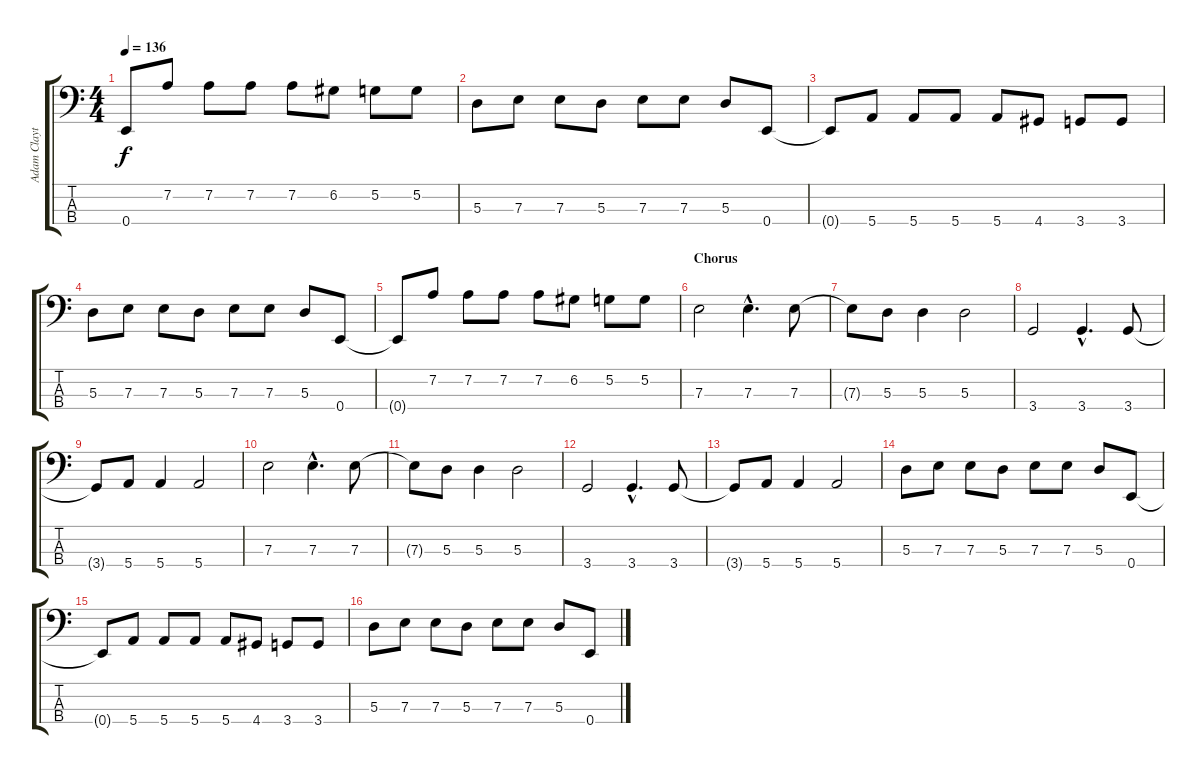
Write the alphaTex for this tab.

\track ("Adam Clayton" "Adam Clayt") {instrument acousticguitarnylon}
\staff {score tabs}
\tuning (G2 D2 A1 E1) {hide}
\ts (4 4)
\tempo 136
\clef f4
\ks c
0.4{t}.8{dy f} 7.2.8 7.2.8 7.2.8 7.2.8 6.2.8 5.2.8 5.2.8 |
5.3.8 7.3.8 7.3.8 5.3.8 7.3.8 7.3.8 5.3.8 0.4.8 |
0.4{t}.8 5.4.8 5.4.8 5.4.8 5.4.8 4.4.8 3.4.8 3.4.8 |
5.3.8 7.3.8 7.3.8 5.3.8 7.3.8 7.3.8 5.3.8 0.4.8 |
0.4{t}.8 7.2.8 7.2.8 7.2.8 7.2.8 6.2.8 5.2.8 5.2.8 |
\section ("" "Chorus")
7.3.2 7.3{hac}.4{d} 7.3.8 |
7.3{t}.8 5.3.8 5.3.4 5.3.2 |
3.4.2 3.4{hac}.4{d} 3.4.8 |
3.4{t}.8 5.4.8 5.4.4 5.4.2 |
7.3.2 7.3{hac}.4{d} 7.3.8 |
7.3{t}.8 5.3.8 5.3.4 5.3.2 |
3.4.2 3.4{hac}.4{d} 3.4.8 |
3.4{t}.8 5.4.8 5.4.4 5.4.2 |
5.3.8 7.3.8 7.3.8 5.3.8 7.3.8 7.3.8 5.3.8 0.4.8 |
0.4{t}.8 5.4.8 5.4.8 5.4.8 5.4.8 4.4.8 3.4.8 3.4.8 |
5.3.8 7.3.8 7.3.8 5.3.8 7.3.8 7.3.8 5.3.8 0.4.8
